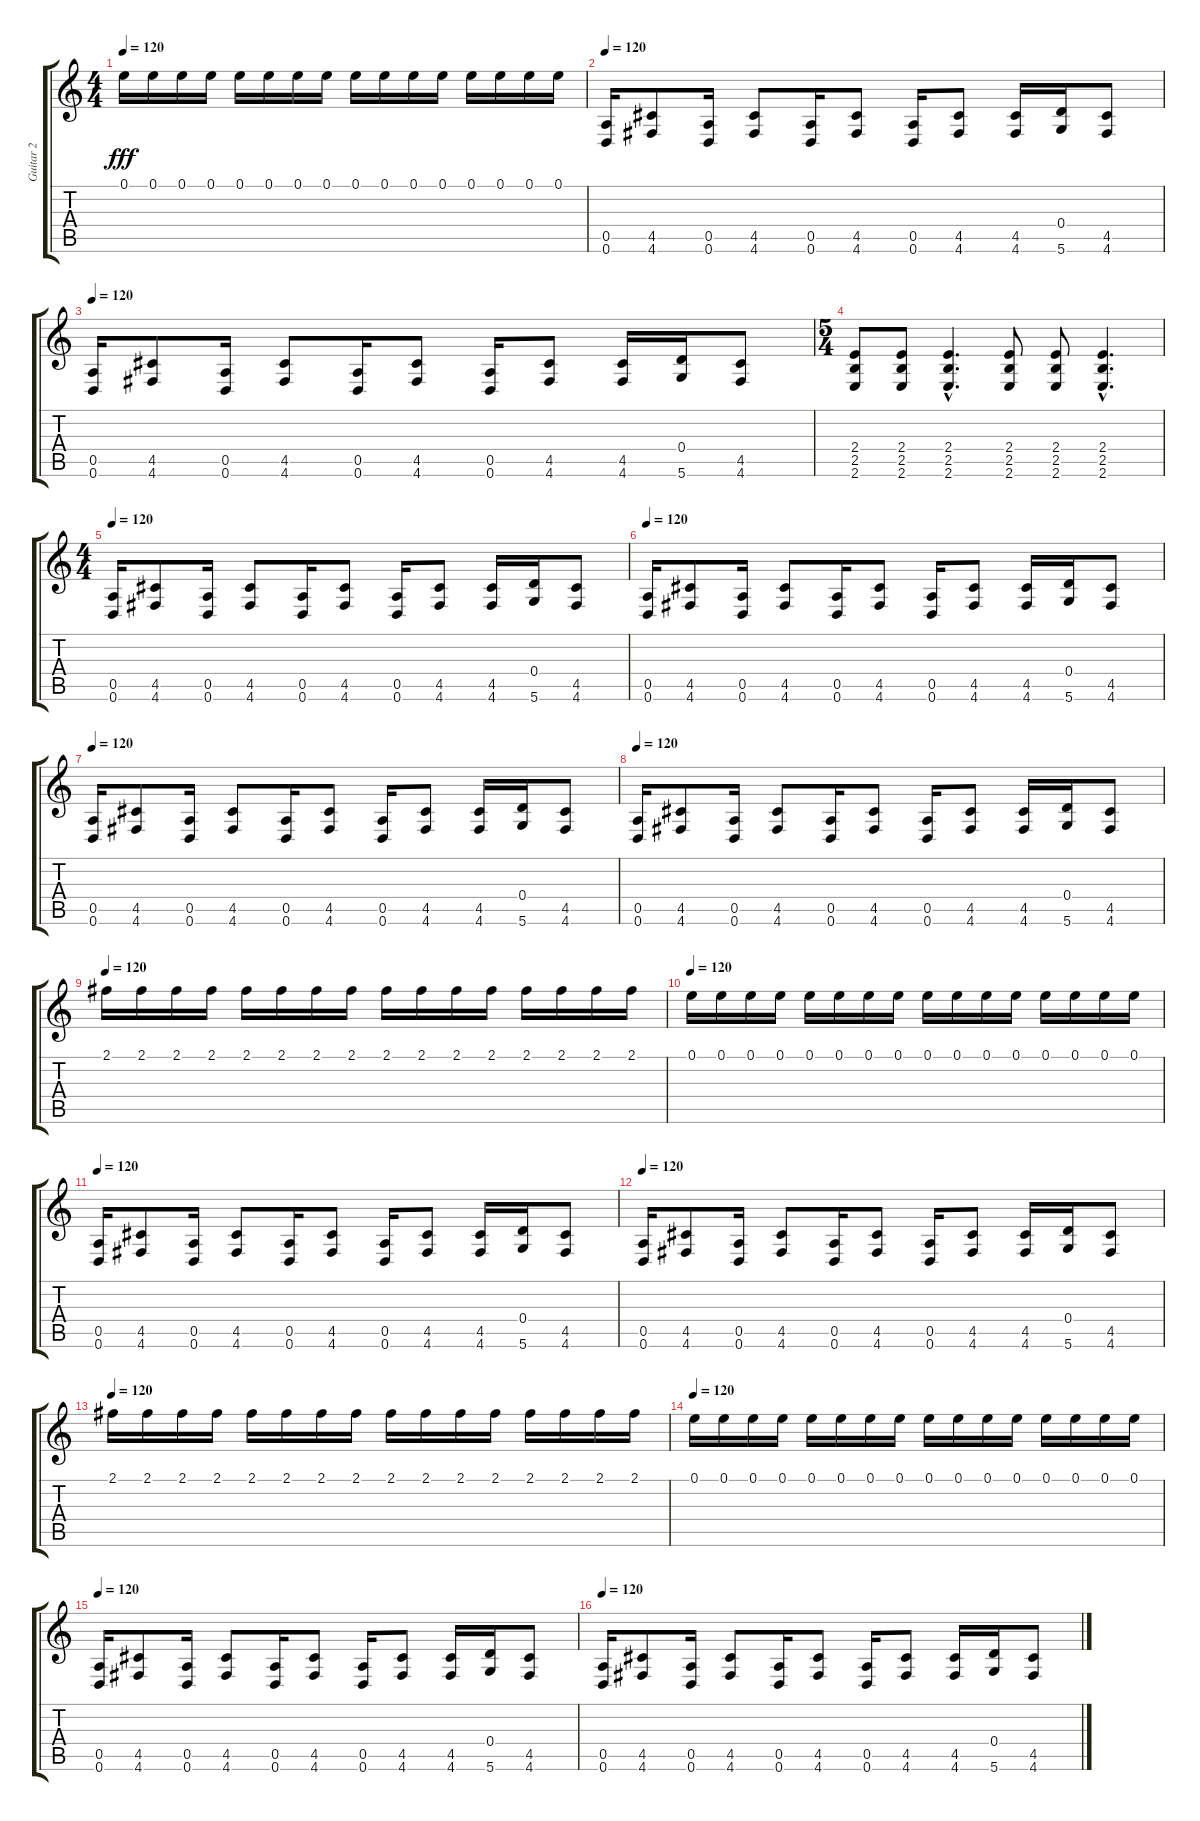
\track ("Guitar 2" "Guitar 2") {instrument distortionguitar}
\staff {score tabs}
\tuning (E4 B3 G3 D3 A2 D2) {hide}
\ts (4 4)
\tempo 120
\clef g2
\ks c
0.1.16{dy fff} 0.1.16 0.1.16 0.1.16 0.1.16 0.1.16 0.1.16 0.1.16 0.1.16 0.1.16 0.1.16 0.1.16 0.1.16 0.1.16 0.1.16 0.1.16 |
\tempo 120
(0.5 0.6).16{volume 14 balance 0 instrument distortionguitar} (4.5 4.6).8 (0.5 0.6).16 (4.5 4.6).8 (0.5 0.6).16 (4.5 4.6).8 (0.5 0.6).16 (4.5 4.6).8 (4.5 4.6).16 (0.4 5.6).16 (4.5 4.6).8 |
\tempo 120
(0.5 0.6).16 (4.5 4.6).8 (0.5 0.6).16 (4.5 4.6).8 (0.5 0.6).16 (4.5 4.6).8 (0.5 0.6).16 (4.5 4.6).8 (4.5 4.6).16 (0.4 5.6).16 (4.5 4.6).8 |
\ts (5 4)
(2.4 2.5 2.6).8 (2.4 2.5 2.6).8 (2.4{hac} 2.5{hac} 2.6{hac}).4{d} (2.4 2.5 2.6).8 (2.4 2.5 2.6).8 (2.4{hac} 2.5{hac} 2.6{hac}).4{d} |
\ts (4 4)
\tempo 120
(0.5 0.6).16 (4.5 4.6).8 (0.5 0.6).16 (4.5 4.6).8 (0.5 0.6).16 (4.5 4.6).8 (0.5 0.6).16 (4.5 4.6).8 (4.5 4.6).16 (0.4 5.6).16 (4.5 4.6).8 |
\tempo 120
(0.5 0.6).16 (4.5 4.6).8 (0.5 0.6).16 (4.5 4.6).8 (0.5 0.6).16 (4.5 4.6).8 (0.5 0.6).16 (4.5 4.6).8 (4.5 4.6).16 (0.4 5.6).16 (4.5 4.6).8 |
\tempo 120
(0.5 0.6).16 (4.5 4.6).8 (0.5 0.6).16 (4.5 4.6).8 (0.5 0.6).16 (4.5 4.6).8 (0.5 0.6).16 (4.5 4.6).8 (4.5 4.6).16 (0.4 5.6).16 (4.5 4.6).8 |
\tempo 120
(0.5 0.6).16 (4.5 4.6).8 (0.5 0.6).16 (4.5 4.6).8 (0.5 0.6).16 (4.5 4.6).8 (0.5 0.6).16 (4.5 4.6).8 (4.5 4.6).16 (0.4 5.6).16 (4.5 4.6).8 |
\tempo 120
2.1.16{volume 14 balance 8 instrument overdrivenguitar} 2.1.16 2.1.16 2.1.16 2.1.16 2.1.16 2.1.16 2.1.16 2.1.16 2.1.16 2.1.16 2.1.16 2.1.16 2.1.16 2.1.16 2.1.16 |
\tempo 120
0.1.16 0.1.16 0.1.16 0.1.16 0.1.16 0.1.16 0.1.16 0.1.16 0.1.16 0.1.16 0.1.16 0.1.16 0.1.16 0.1.16 0.1.16 0.1.16 |
\tempo 120
(0.5 0.6).16{volume 14 balance 0 instrument distortionguitar} (4.5 4.6).8 (0.5 0.6).16 (4.5 4.6).8 (0.5 0.6).16 (4.5 4.6).8 (0.5 0.6).16 (4.5 4.6).8 (4.5 4.6).16 (0.4 5.6).16 (4.5 4.6).8 |
\tempo 120
(0.5 0.6).16 (4.5 4.6).8 (0.5 0.6).16 (4.5 4.6).8 (0.5 0.6).16 (4.5 4.6).8 (0.5 0.6).16 (4.5 4.6).8 (4.5 4.6).16 (0.4 5.6).16 (4.5 4.6).8 |
\tempo 120
2.1.16{volume 14 balance 8 instrument overdrivenguitar} 2.1.16 2.1.16 2.1.16 2.1.16 2.1.16 2.1.16 2.1.16 2.1.16 2.1.16 2.1.16 2.1.16 2.1.16 2.1.16 2.1.16 2.1.16 |
\tempo 120
0.1.16 0.1.16 0.1.16 0.1.16 0.1.16 0.1.16 0.1.16 0.1.16 0.1.16 0.1.16 0.1.16 0.1.16 0.1.16 0.1.16 0.1.16 0.1.16 |
\tempo 120
(0.5 0.6).16{volume 14 balance 0 instrument distortionguitar} (4.5 4.6).8 (0.5 0.6).16 (4.5 4.6).8 (0.5 0.6).16 (4.5 4.6).8 (0.5 0.6).16 (4.5 4.6).8 (4.5 4.6).16 (0.4 5.6).16 (4.5 4.6).8 |
\tempo 120
(0.5 0.6).16 (4.5 4.6).8 (0.5 0.6).16 (4.5 4.6).8 (0.5 0.6).16 (4.5 4.6).8 (0.5 0.6).16 (4.5 4.6).8 (4.5 4.6).16 (0.4 5.6).16 (4.5 4.6).8
